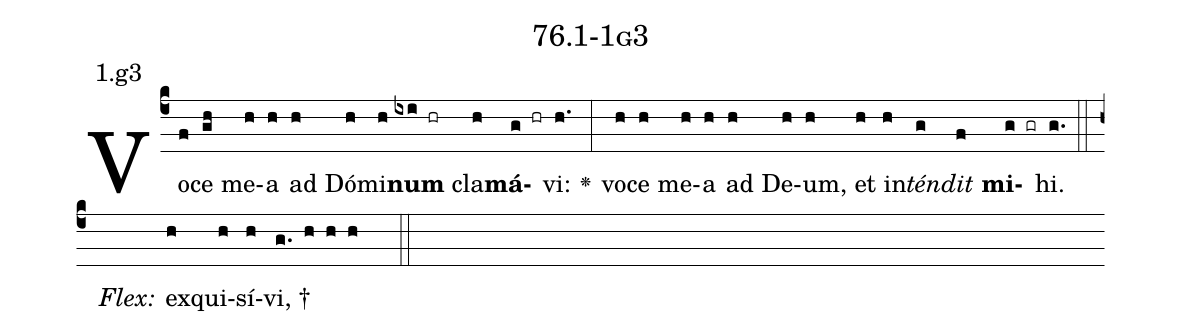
name: 76.1-1g3;
annotation: 1.g3;
%%
(c4)Vo(f)ce(gh) me(h)a(h) ad(h) Dó(h)mi(h)<b>num</b>(ixi hr) cla(h)<b>má</b>(g hr)vi:(h.) <v>\greheightstar</v>(:) vo(h)ce(h) me(h)a(h) ad(h) De(h)um,(h) et(h) in(h)<i>tén</i>(g)<i>dit</i>(f) <b>mi</b>(g gr)hi.(g.) (::)
<i>Flex:</i>()  ex(h)qui(h)sí(h)vi, †(g. h h h  ::)

%E(h) u(h) o(g) u(f) a(g) e.(g.) (::)
